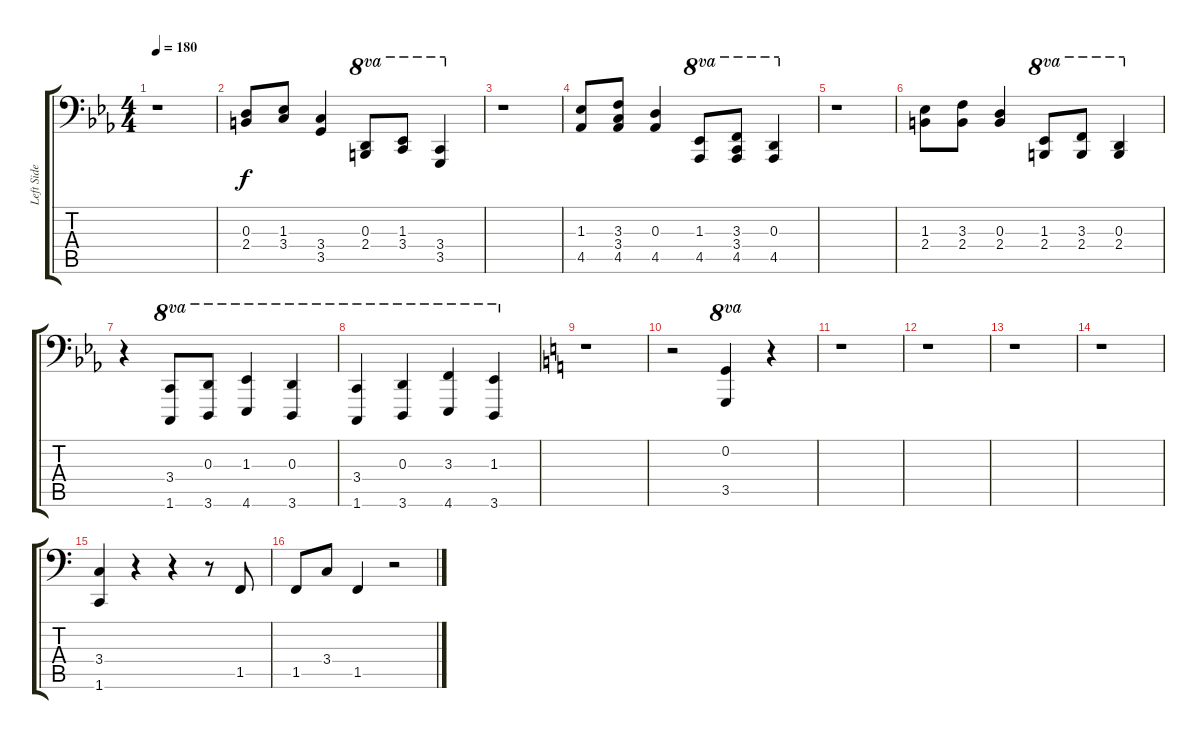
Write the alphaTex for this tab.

\track ("Left Side (L. H. Piano)" "Left Side ") {instrument acousticguitarsteel}
\staff {score tabs}
\tuning (C3 G2 D2 A1 E1 B0) {hide}
\ts (4 4)
\tempo 180
\clef f4
\ks eb
r.1{dy f} |
(0.3 2.4).8 (1.3 3.4).8 (3.4 3.5).4 (0.3 2.4).8{ot 8va} (1.3 3.4).8{ot 8va} (3.4 3.5).4{ot 8va} |
r.1 |
(1.3 4.5).8{beam Up} (3.3 3.4 4.5).8{beam Up} (0.3 4.5).4 (1.3 4.5).8{ot 8va} (3.3 3.4 4.5).8{ot 8va} (0.3 4.5).4{ot 8va} |
r.1 |
(1.3 2.4).8 (3.3 2.4).8 (0.3 2.4).4 (1.3 2.4).8{ot 8va} (3.3 2.4).8{ot 8va} (0.3 2.4).4{ot 8va} |
r.4 (3.4 1.6).8{ot 8va} (0.3 3.6).8{ot 8va} (1.3 4.6).4{ot 8va} (0.3 3.6).4{ot 8va} |
(3.4 1.6).4{ot 8va} (0.3 3.6).4{ot 8va} (3.3 4.6).4{ot 8va} (1.3 3.6).4{ot 8va} |
\ks c
r.1 |
r.2 (0.2 3.5).4{ot 8va} r.4 |
r.1 |
r.1 |
r.1 |
r.1 |
(3.4 1.6).4 r.4 r.4 r.8 1.5.8 |
1.5.8 3.4.8 1.5.4 r.2
